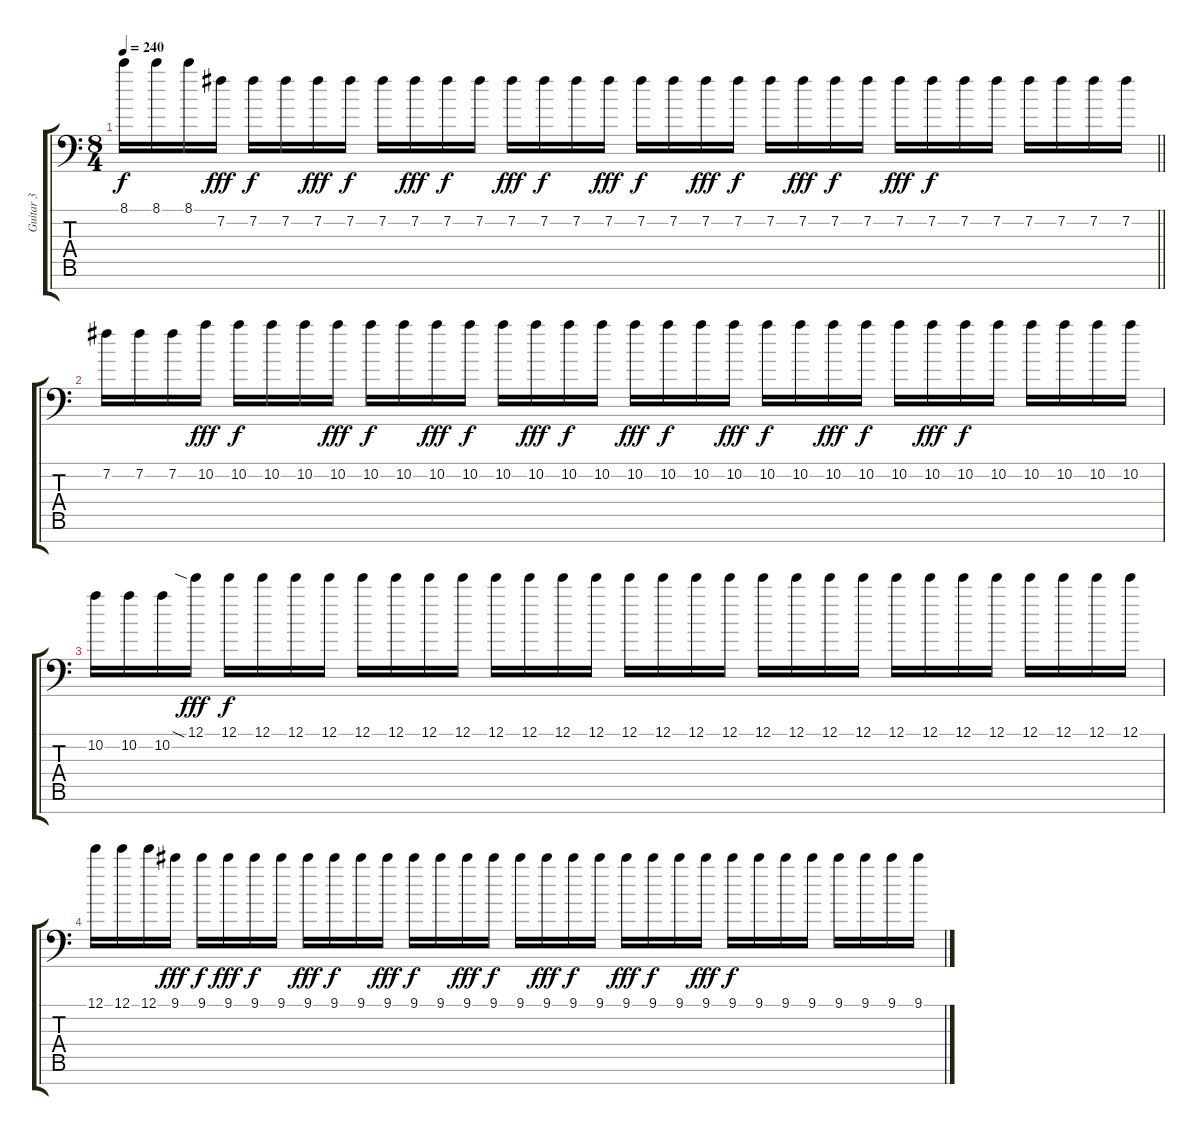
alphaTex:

\track ("Guitar 3" "Guitar 3") {instrument electricguitarjazz}
\staff {score tabs}
\tuning (E4 B3 G3 D3 A2 E2 A1) {hide}
\ts (8 4)
\tempo 240
\clef f4
\barLineRight lightlight
\ks c
8.1.16{dy f} 8.1.16 8.1.16 7.2.16{dy fff} 7.2.16{dy f} 7.2.16 7.2.16{dy fff} 7.2.16{dy f} 7.2.16 7.2.16{dy fff} 7.2.16{dy f} 7.2.16 7.2.16{dy fff} 7.2.16{dy f} 7.2.16 7.2.16{dy fff} 7.2.16{dy f} 7.2.16 7.2.16{dy fff} 7.2.16{dy f} 7.2.16 7.2.16{dy fff} 7.2.16{dy f} 7.2.16 7.2.16{dy fff} 7.2.16{dy f} 7.2.16 7.2.16 7.2.16 7.2.16 7.2.16 7.2.16 |
7.2.16 7.2.16 7.2.16 10.2.16{dy fff} 10.2.16{dy f} 10.2.16 10.2.16 10.2.16{dy fff} 10.2.16{dy f} 10.2.16 10.2.16{dy fff} 10.2.16{dy f} 10.2.16 10.2.16{dy fff} 10.2.16{dy f} 10.2.16 10.2.16{dy fff} 10.2.16{dy f} 10.2.16 10.2.16{dy fff} 10.2.16{dy f} 10.2.16 10.2.16{dy fff} 10.2.16{dy f} 10.2.16 10.2.16{dy fff} 10.2.16{dy f} 10.2.16 10.2.16 10.2.16 10.2.16 10.2.16 |
10.2.16 10.2.16 10.2.16 12.1{sia}.16{dy fff} 12.1.16{dy f} 12.1.16 12.1.16 12.1.16 12.1.16 12.1.16 12.1.16 12.1.16 12.1.16 12.1.16 12.1.16 12.1.16 12.1.16 12.1.16 12.1.16 12.1.16 12.1.16 12.1.16 12.1.16 12.1.16 12.1.16 12.1.16 12.1.16 12.1.16 12.1.16 12.1.16 12.1.16 12.1.16 |
12.1.16 12.1.16 12.1.16 9.1.16{dy fff} 9.1.16{dy f} 9.1.16{dy fff} 9.1.16{dy f} 9.1.16 9.1.16{dy fff} 9.1.16{dy f} 9.1.16 9.1.16{dy fff} 9.1.16{dy f} 9.1.16 9.1.16{dy fff} 9.1.16{dy f} 9.1.16 9.1.16{dy fff} 9.1.16{dy f} 9.1.16 9.1.16{dy fff} 9.1.16{dy f} 9.1.16 9.1.16{dy fff} 9.1.16{dy f} 9.1.16 9.1.16 9.1.16 9.1.16 9.1.16 9.1.16 9.1.16
